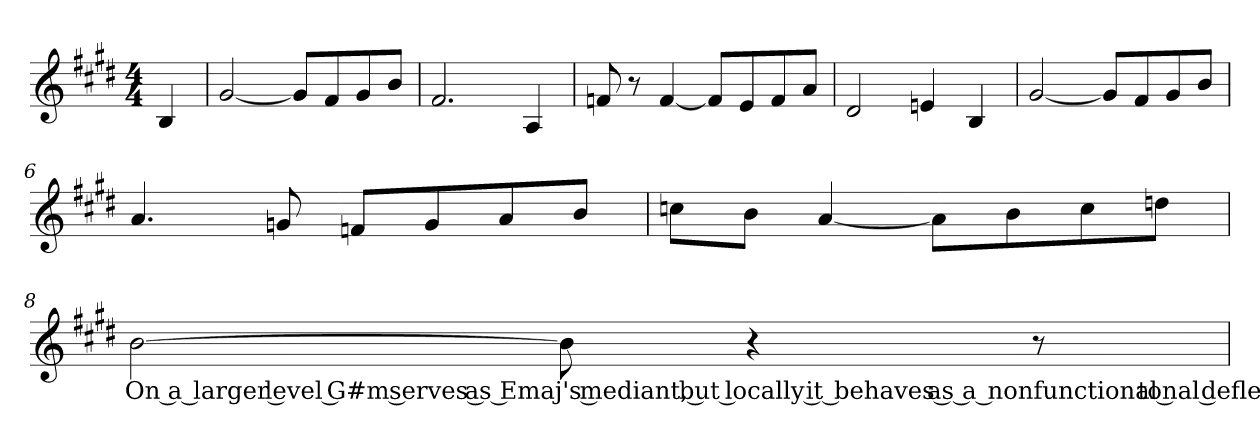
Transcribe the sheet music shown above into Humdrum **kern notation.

**kern	**text
*part1	*part1
*staff1	*staff1
*clefG2	*
*k[f#c#g#d#]	*
*E:	*
*M4/4	*
*MM102	*
=	=
4B	.
=1	=1
[2g#	.
8g#L]	.
8f#	.
8g#	.
8bJ	.
=2	=2
2.f#	.
4A	.
=3	=3
8fn	.
8r	.
[4f	.
8fL]	.
8e	.
8f	.
8aJ	.
=4	=4
2d#	.
4en	.
4B	.
=5	=5
[2g#	.
8g#L]	.
8f#	.
8g#	.
8bJ	.
=6	=6
4.a	.
8gn	.
8fnL	.
8g	.
8a	.
8bJ	.
=7	=7
8ccnL	.
8bJ	.
[4a	.
8aL]	.
8b	.
8cc	.
8ddnJ	.
=8	=8
[2b	On a larger level G#m serves as Emaj's mediant, but locally it behaves as a nonfunctional tonal deflection-
8b]	.
4r	.
8r	.
=	=
*-	*-
